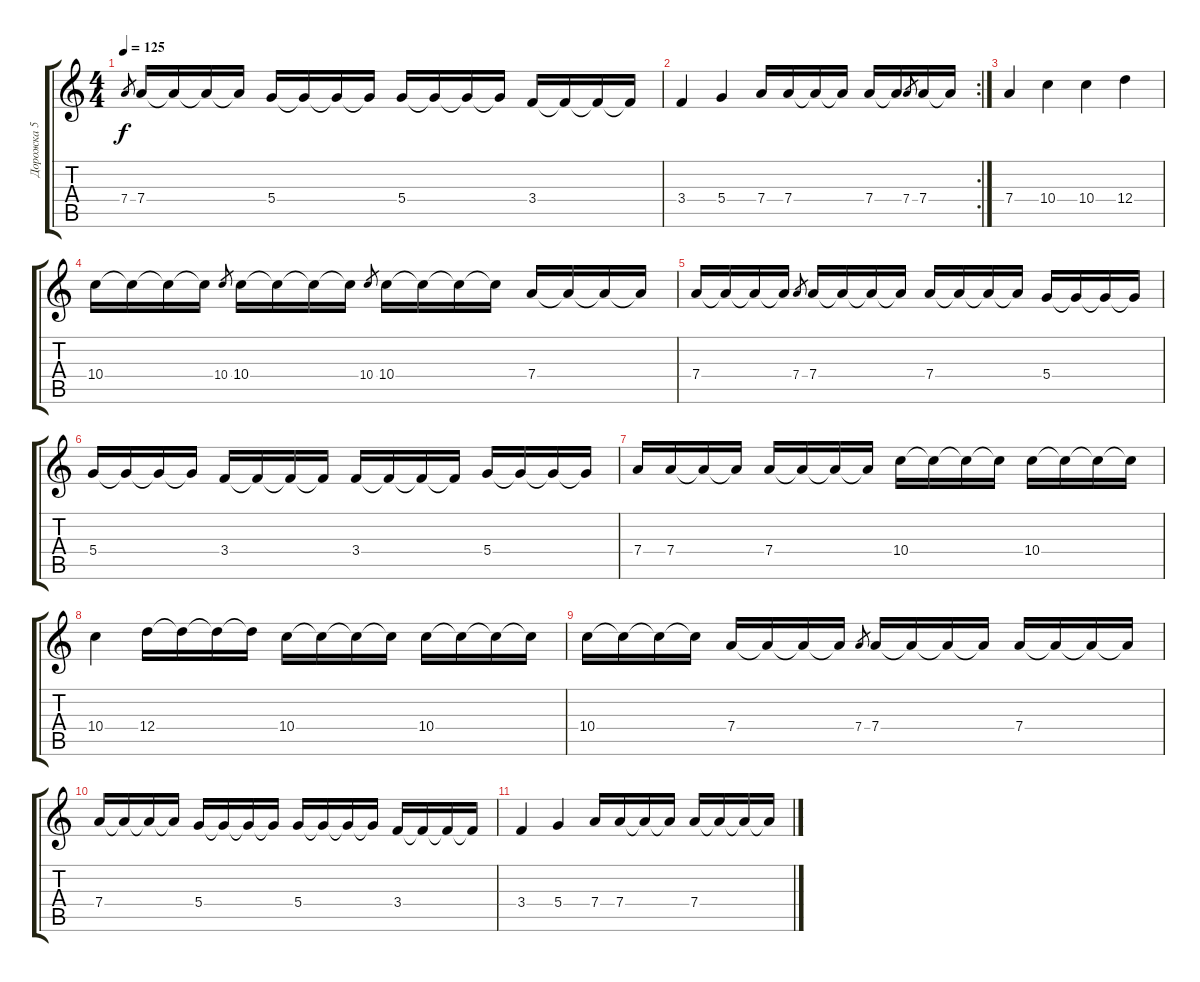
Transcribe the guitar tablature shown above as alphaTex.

\track ("Дорожка 5" "Дорожка 5") {instrument acousticguitarsteel}
\staff {score tabs}
\tuning (E4 B3 G3 D3 A2 E2) {hide}
\ts (4 4)
\tempo 125
\clef g2
\ks c
7.4.8{gr dy f} 7.4.16 7.4{t}.16 7.4{t}.16 7.4{t}.16 5.4.16 5.4{t}.16 5.4{t}.16 5.4{t}.16 5.4.16 5.4{t}.16 5.4{t}.16 5.4{t}.16 3.4.16 3.4{t}.16 3.4{t}.16 3.4{t}.16 |
\rc 2
3.4.4 5.4.4 7.4.16 7.4.16 7.4{t}.16 7.4{t}.16 7.4.16 7.4{t}.16 7.4.8{gr} 7.4.16 7.4{t}.16 |
7.4.4 10.4.4 10.4.4 12.4.4 |
10.4.16 10.4{t}.16 10.4{t}.16 10.4{t}.16 10.4.8{gr} 10.4.16 10.4{t}.16 10.4{t}.16 10.4{t}.16 10.4.8{gr} 10.4.16 10.4{t}.16 10.4{t}.16 10.4{t}.16 7.4.16 7.4{t}.16 7.4{t}.16 7.4{t}.16 |
7.4.16 7.4{t}.16 7.4{t}.16 7.4{t}.16 7.4.8{gr} 7.4.16 7.4{t}.16 7.4{t}.16 7.4{t}.16 7.4.16 7.4{t}.16 7.4{t}.16 7.4{t}.16 5.4.16 5.4{t}.16 5.4{t}.16 5.4{t}.16 |
5.4.16 5.4{t}.16 5.4{t}.16 5.4{t}.16 3.4.16 3.4{t}.16 3.4{t}.16 3.4{t}.16 3.4.16 3.4{t}.16 3.4{t}.16 3.4{t}.16 5.4.16 5.4{t}.16 5.4{t}.16 5.4{t}.16 |
7.4.16 7.4.16 7.4{t}.16 7.4{t}.16 7.4.16 7.4{t}.16 7.4{t}.16 7.4{t}.16 10.4.16 10.4{t}.16 10.4{t}.16 10.4{t}.16 10.4.16 10.4{t}.16 10.4{t}.16 10.4{t}.16 |
10.4.4 12.4.16 12.4{t}.16 12.4{t}.16 12.4{t}.16 10.4.16 10.4{t}.16 10.4{t}.16 10.4{t}.16 10.4.16 10.4{t}.16 10.4{t}.16 10.4{t}.16 |
10.4.16 10.4{t}.16 10.4{t}.16 10.4{t}.16 7.4.16 7.4{t}.16 7.4{t}.16 7.4{t}.16 7.4.8{gr} 7.4.16 7.4{t}.16 7.4{t}.16 7.4{t}.16 7.4.16 7.4{t}.16 7.4{t}.16 7.4{t}.16 |
7.4.16 7.4{t}.16 7.4{t}.16 7.4{t}.16 5.4.16 5.4{t}.16 5.4{t}.16 5.4{t}.16 5.4.16 5.4{t}.16 5.4{t}.16 5.4{t}.16 3.4.16 3.4{t}.16 3.4{t}.16 3.4{t}.16 |
3.4.4 5.4.4 7.4.16 7.4.16 7.4{t}.16 7.4{t}.16 7.4.16 7.4{t}.16 7.4{t}.16 7.4{t}.16
